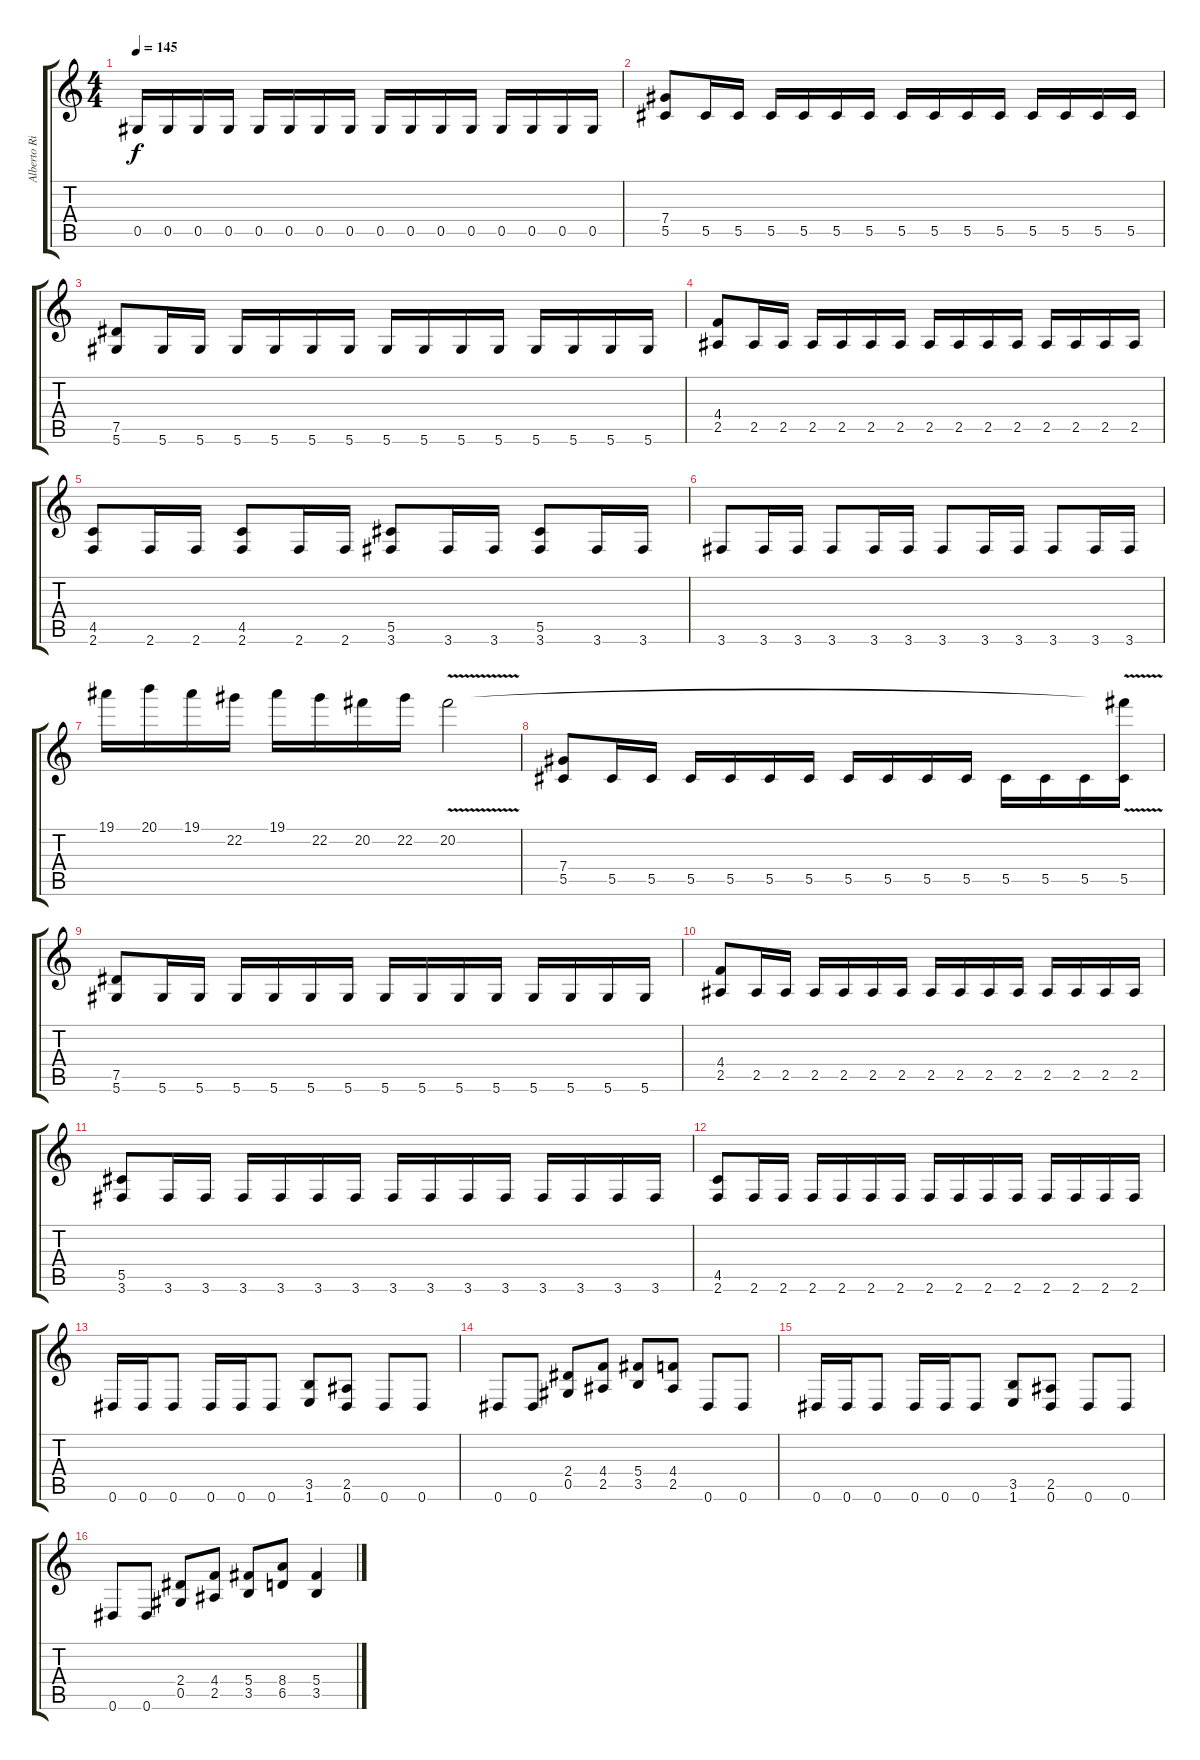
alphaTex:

\track ("Alberto Rionda" "Alberto Ri") {instrument distortionguitar}
\staff {score tabs}
\tuning (Eb4 Bb3 Gb3 Db3 Ab2 Eb2) {hide}
\ts (4 4)
\tempo 145
\clef g2
\ks c
0.5.16{dy f} 0.5.16 0.5.16 0.5.16 0.5.16 0.5.16 0.5.16 0.5.16 0.5.16 0.5.16 0.5.16 0.5.16 0.5.16 0.5.16 0.5.16 0.5.16 |
(7.4 5.5).8 5.5.16 5.5.16 5.5.16 5.5.16 5.5.16 5.5.16 5.5.16 5.5.16 5.5.16 5.5.16 5.5.16 5.5.16 5.5.16 5.5.16 |
(7.5 5.6).8 5.6.16 5.6.16 5.6.16 5.6.16 5.6.16 5.6.16 5.6.16 5.6.16 5.6.16 5.6.16 5.6.16 5.6.16 5.6.16 5.6.16 |
(4.4 2.5).8 2.5.16 2.5.16 2.5.16 2.5.16 2.5.16 2.5.16 2.5.16 2.5.16 2.5.16 2.5.16 2.5.16 2.5.16 2.5.16 2.5.16 |
(4.5 2.6).8 2.6.16 2.6.16 (4.5 2.6).8 2.6.16 2.6.16 (5.5 3.6).8 3.6.16 3.6.16 (5.5 3.6).8 3.6.16 3.6.16 |
3.6.8 3.6.16 3.6.16 3.6.8 3.6.16 3.6.16 3.6.8 3.6.16 3.6.16 3.6.8 3.6.16 3.6.16 |
19.1.16 20.1.16 19.1.16 22.2.16 19.1.16 22.2.16 20.2.16 22.2.16 20.2{v}.2 |
(7.4 5.5).8 5.5.16 5.5.16 5.5.16 5.5.16 5.5.16 5.5.16 5.5.16 5.5.16 5.5.16 5.5.16 5.5.16 5.5.16 5.5.16 (20.2{t} 5.5).16 |
(7.5 5.6).8 5.6.16 5.6.16 5.6.16 5.6.16 5.6.16 5.6.16 5.6.16 5.6.16 5.6.16 5.6.16 5.6.16 5.6.16 5.6.16 5.6.16 |
(4.4 2.5).8 2.5.16 2.5.16 2.5.16 2.5.16 2.5.16 2.5.16 2.5.16 2.5.16 2.5.16 2.5.16 2.5.16 2.5.16 2.5.16 2.5.16 |
(5.5 3.6).8 3.6.16 3.6.16 3.6.16 3.6.16 3.6.16 3.6.16 3.6.16 3.6.16 3.6.16 3.6.16 3.6.16 3.6.16 3.6.16 3.6.16 |
(4.5 2.6).8 2.6.16 2.6.16 2.6.16 2.6.16 2.6.16 2.6.16 2.6.16 2.6.16 2.6.16 2.6.16 2.6.16 2.6.16 2.6.16 2.6.16 |
0.6.16 0.6.16 0.6.8 0.6.16 0.6.16 0.6.8 (3.5 1.6).8 (2.5 0.6).8 0.6.8 0.6.8 |
0.6.8 0.6.8 (2.4 0.5).8 (4.4 2.5).8 (5.4 3.5).8 (4.4 2.5).8 0.6.8 0.6.8 |
0.6.16 0.6.16 0.6.8 0.6.16 0.6.16 0.6.8 (3.5 1.6).8 (2.5 0.6).8 0.6.8 0.6.8 |
0.6.8 0.6.8 (2.4 0.5).8 (4.4 2.5).8 (5.4 3.5).8 (8.4 6.5).8 (5.4 3.5).4
